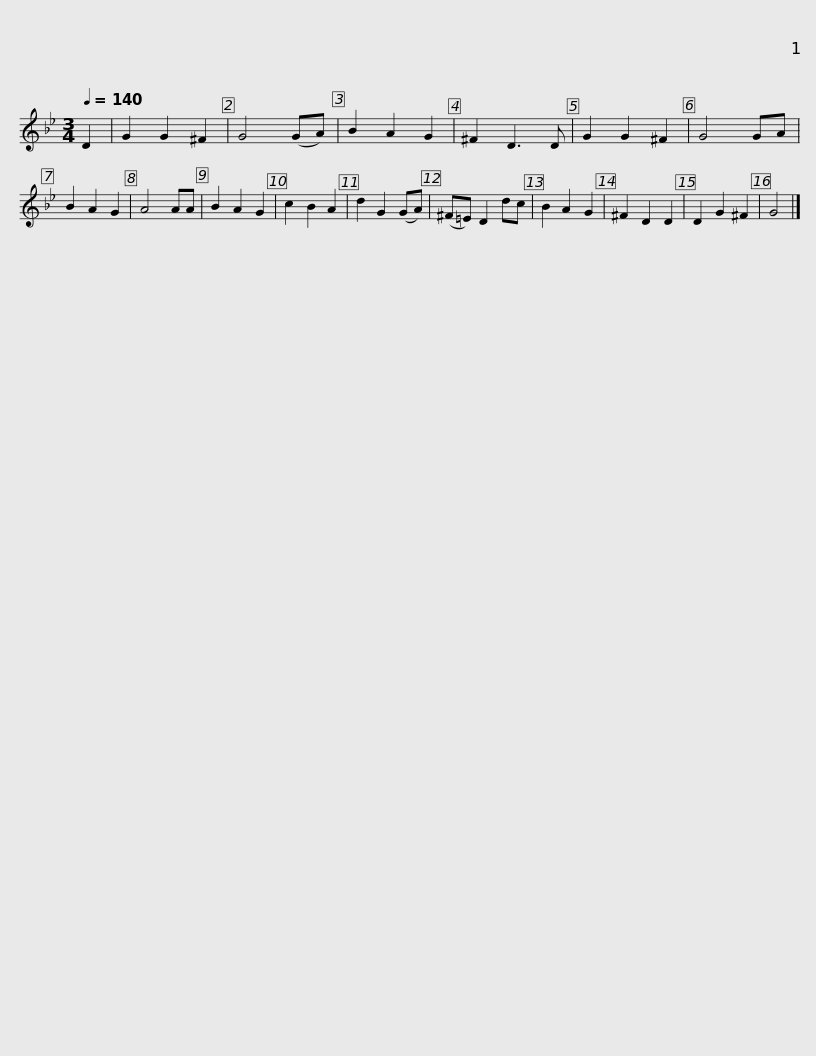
X:1
L:1/8
Q:1/4=140
M:3/4
I:linebreak $
K:Gmin
V:1 treble
V:1
 D2 | G2 G2 ^F2 | G4 (GA) | B2 A2 G2 | ^F2 D3 D | %5
 G2 G2 ^F2 | G4 GA | B2 A2 G2 | A4 AA | B2 A2 G2 | %10
 c2 B2 A2 | d2 G2 (GA) |$ (^F=E) D2 dc | B2 A2 G2 | ^F2 D2 D2 | %15
 D2 G2 ^F2 | G4 |] %17
